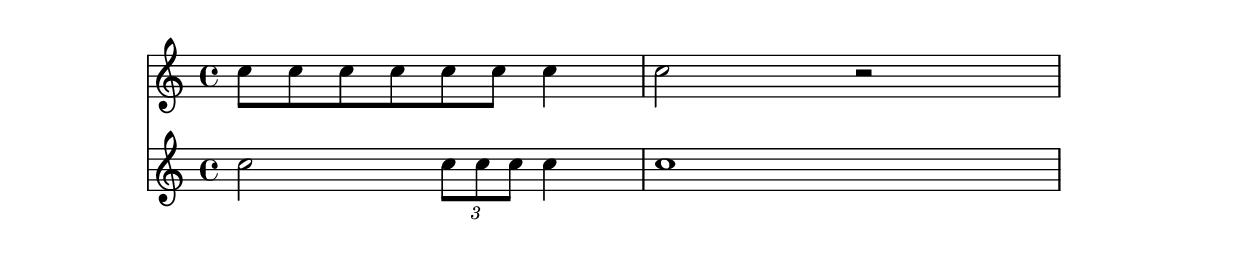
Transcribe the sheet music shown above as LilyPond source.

\header {

  texidoc = "Proportional notation can be created by setting
@code{proportionalNotationDuration}. Notes will be spaced proportional
to the distance for the given duration."

}

\version "2.7.4"

\paper { raggedright = ##t }

\relative c''
<<
  \set Score.proportionalNotationDuration = #(ly:make-moment 1 16)
  \new Staff { c8[ c c c c c]  c4 c2 r2 }
  \new Staff { c2  \times 2/3 { c8 c c } c4 c1 }
>>

   
	 

  
